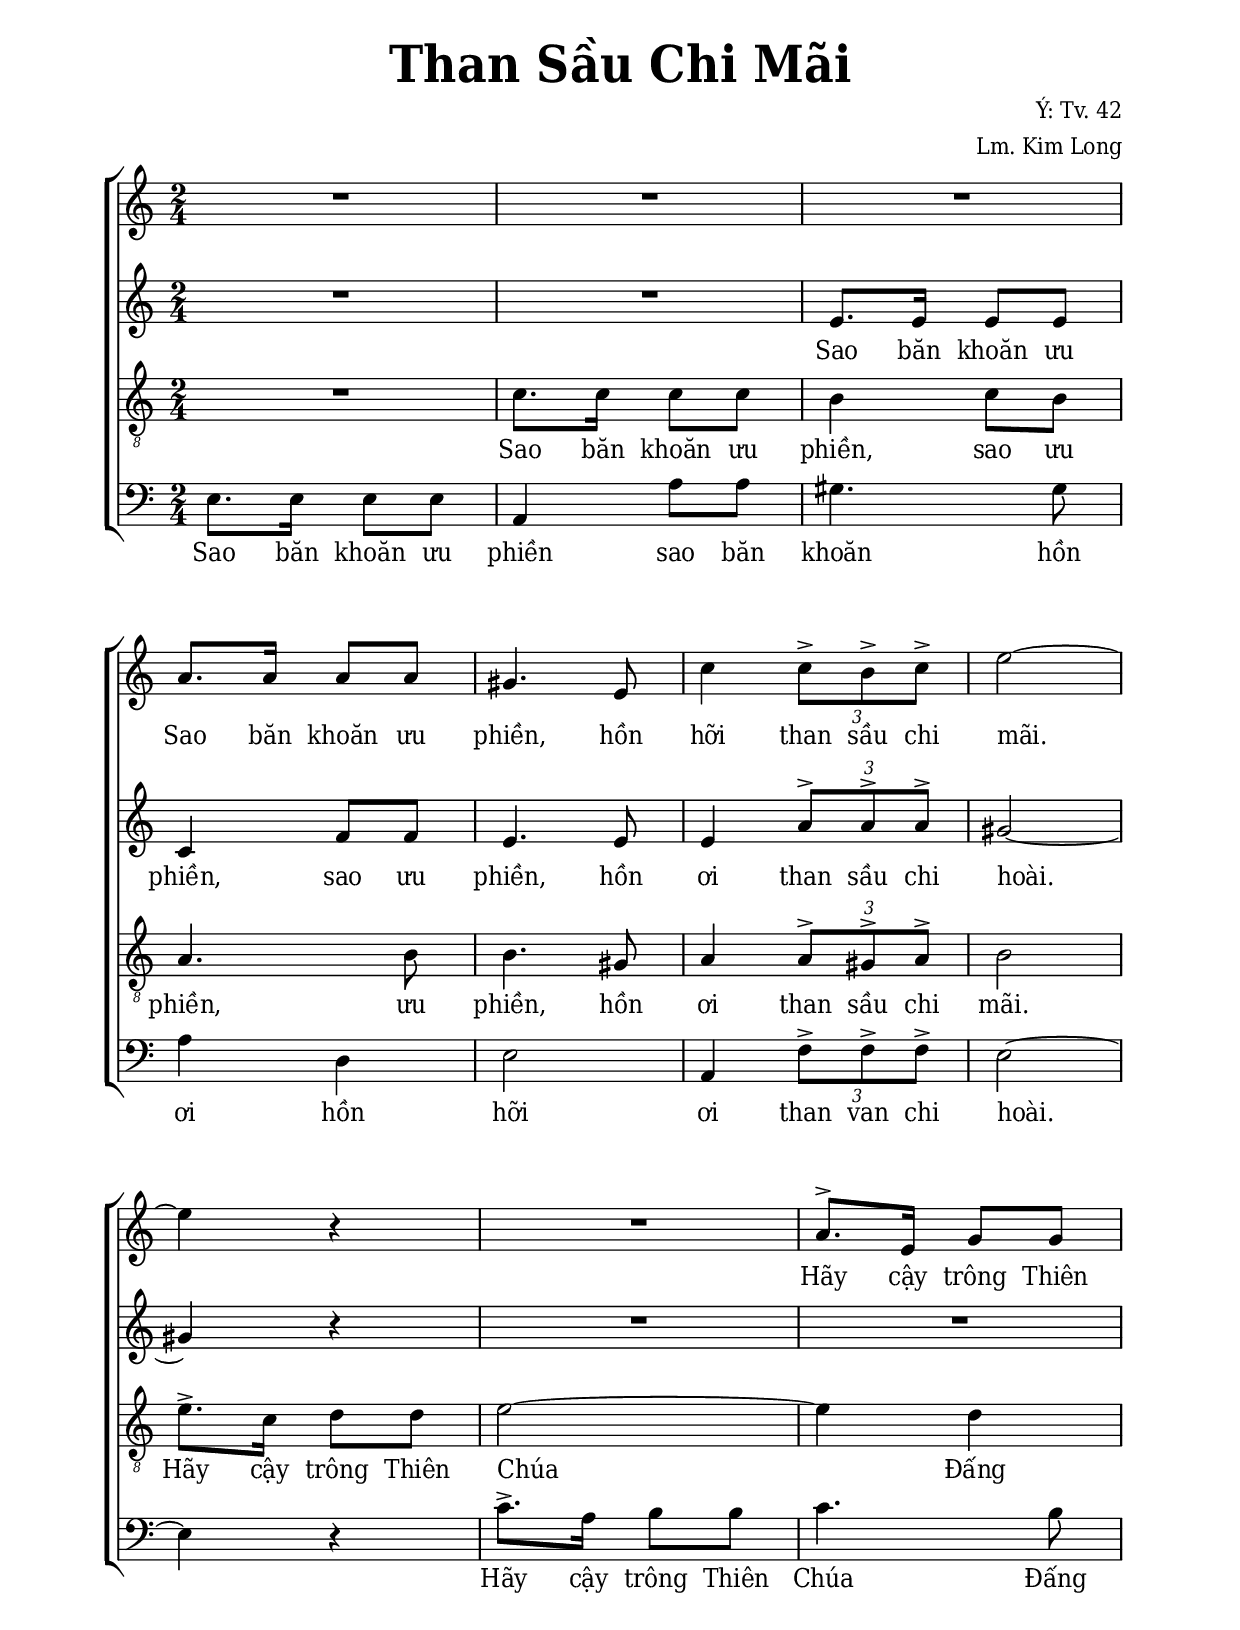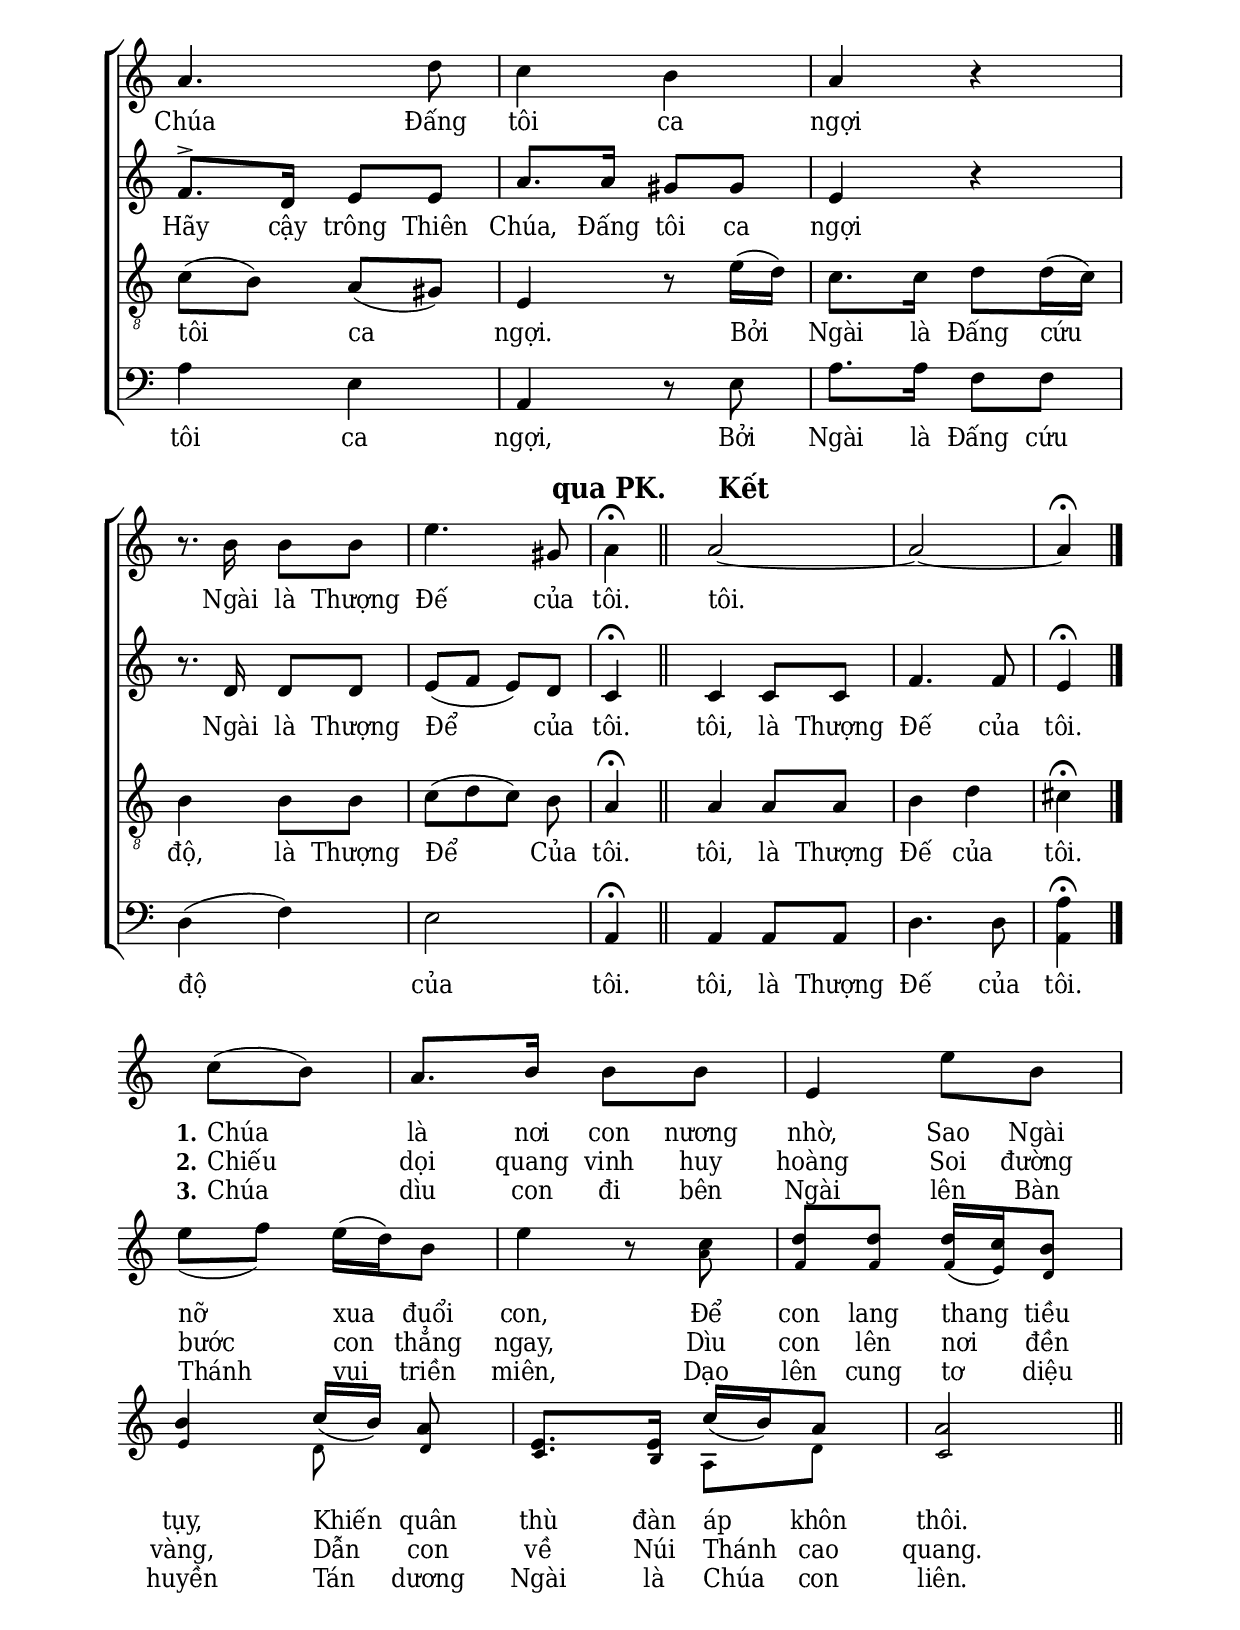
% Cài đặt chung
\version "2.22.1"
\include "english.ly"

\header {
  title = \markup { \fontsize #3 "Than Sầu Chi Mãi" }
  composer = "Ý: Tv. 42"
  arranger = "Lm. Kim Long"
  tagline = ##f
}

% Nhạc điệp khúc
nhacDiepKhucSop = \relative c'' {
  R2*3
  a8. a16 a8 a |
  gs4. e8 |
  c'4 \tuplet 3/2 { c8 ^> b ^> c ^> } |
  e2 ~ |
  e4 r |
  R2
  a,8. ^> e16 g8 g |
  a4. d8 |
  c4 b |
  a r |
  r8. b16 b8 b |
  e4. gs,8 |
  \once \stemDown a4 \fermata
  <> \tweak extra-offset #'(-15 . 0.5)
  ^\markup { \fontsize #2 \bold "qua PK." }

  \bar "||"
  
  <> \tweak extra-offset #'(1 . -1.5)
  ^\markup { \fontsize #2 \bold "Kết" }
  \once \override NoteColumn.X-offset = 3 <>
  a2 ~ |
  a2 ~ |
  a4 \fermata \bar "|."
}

nhacDiepKhucAlto = \relative c' {
  R2*2
  e8. e16 e8 e |
  c4 f8 f |
  e4. e8 |
  e4 \tuplet 3/2 { a8 ^> a ^> a ^> } |
  gs2 ~ |
  gs4 r |
  R2*2
  f8. ^> d16 e8 e |
  a8. a16 gs8 gs |
  e4 r |
  r8. d16 d8 d |
  e8 (f e) d |
  c4 \fermata
  
  \once \override NoteColumn.X-offset = 3 <>
  c4 c8 c |
  f4. f8 |
  e4 \fermata
}

nhacDiepKhucTenor = \relative c' {
  R2
  c8. c16 c8 c |
  b4 c8 b |
  a4. b8 |
  b4. gs8 |
  a4 \tuplet 3/2 { a8 ^> gs ^> a ^> } |
  b2 |
  e8. ^> c16 d8 d |
  e2 ~ |
  e4 d |
  c8 (b) a (gs) |
  e4 r8 e'16 (d) |
  c8. c16 d8 d16 (c) |
  b4 b8 b |
  c8 ([d c]) b |
  \partial 4 a4 \fermata
  
  \once \override NoteColumn.X-offset = 3 <>
  a4 a8 a |
  b4 d |
  cs4 \fermata
}

nhacDiepKhucBas = \relative c {
  e8. e16 e8 e |
  a,4 a'8 a |
  gs4. gs8 |
  a4 d, |
  e2 |
  a,4 \tuplet 3/2 { f'8 ^> f ^> f ^> } |
  e2 ~ |
  e4 r |
  c'8. ^> a16 b8 b |
  c4. b8 |
  a4 e |
  a, r8 e' |
  a8. a16 f8 f |
  d4 (f) |
  e2 |
  a,4 \fermata
  
  \once \override NoteColumn.X-offset = 3 <>
  a4 a8 a |
  d4. d8 |
  <a' a,>4 \fermata
}

nhacPhienKhucSop = \relative c'' {
  \stemNeutral
  \partial 4 c8 (b) |
  a8. b16 b8 b |
  e,4 e'8 b |
  e _(f) e16 (d) b8 |
  e4 r8 c |
  d d d16 (c) b8 |
  b4 c16 _(b) a8 |
  e8. e16 c' _([b) a8] |
  a2 \bar "||"
}

nhacPhienKhucBas = \relative c'' {
  \skip 4
  \repeat unfold 3 { \skip 2 }
  \skip 4 r8 a |
  f f f16 (e) d8 |
  e4 d8 d |
  c8. b16 a8 d |
  c2
}

% Lời
loiDiepKhucSop = \lyricmode {
  Sao băn khoăn ưu phiền,
  hồn hỡi than sầu chi mãi.
  Hãy cậy trông Thiên Chúa Đấng tôi ca ngợi
  Ngài là Thượng Đế của tôi.
  
  tôi.
}

loiDiepKhucAlto = \lyricmode {
  Sao băn khoăn ưu phiền,
  sao ưu phiền,
  hồn ơi than sầu chi hoài.
  Hãy cậy trông Thiên Chúa,
  Đấng tôi ca ngợi
  Ngài là Thượng Để của tôi.
  
  tôi,
  là Thượng Đế của tôi.
}

loiDiepKhucTenor = \lyricmode {
  Sao băn khoăn ưu phiền,
  sao ưu phiền, ưu phiền,
  hồn ơi than sầu chi mãi.
  Hãy cậy trông Thiên Chúa Đấng tôi ca ngợi.
  Bởi Ngài là Đấng cứu độ,
  là Thượng Để Của tôi.
  
  tôi,
  là Thượng Đế của tôi.
}

loiDiepKhucBas = \lyricmode {
  Sao băn khoăn ưu phiền
  sao băn khoăn hồn ơi
  hồn hỡi ơi than van chi hoài.
  Hãy cậy trông Thiên Chúa Đấng tôi ca ngợi,
  Bởi Ngài là Đấng cứu độ của tôi.
  
  tôi,
  là Thượng Đế của tôi.
}

loiPhienKhucSopMot = \lyricmode {
  \set stanza = #"1."
  Chúa là nơi con nương nhờ,
  Sao Ngài nỡ xua đuổi con,
  Để con lang thang tiều tụy,
  Khiến quân thù đàn áp khôn thôi.
}

loiPhienKhucSopHai = \lyricmode {
  \set stanza = #"2."
  Chiếu dọi quang vinh huy hoàng
  Soi đường bước con thẳng ngay,
  Dìu con lên nơi đền vàng,
  Dẫn con về Núi Thánh cao quang.
}

loiPhienKhucSopBa = \lyricmode {
  \set stanza = #"3."
  Chúa dìu con đi bên Ngài
  lên Bàn Thánh vui triền miên,
  Dạo lên cung tơ diệu huyền
  Tán dương Ngài là Chúa con liên.
}

% Dàn trang
\paper {
  #(set-paper-size "a4")
  top-margin = 15\mm
  bottom-margin = 15\mm
  left-margin = 20\mm
  right-margin = 20\mm
  indent = #0
  #(define fonts
    (make-pango-font-tree
      "Deja Vu Serif Condensed"
      "Deja Vu Serif Condensed"
      "Deja Vu Serif Condensed"
      (/ 20 20)))
  page-count = #2
  print-page-number = #f
  system-system-spacing = #'((basic-distance . 15))
  %score-system-spacing = #'((basic-distance . 15))
}

TongNhip = {
  \key c \major \time 2/4
  \set Timing.beamExceptions = #'()
  \set Timing.baseMoment = #(ly:make-moment 1/4)
}

% Đổi kích thước nốt cho bè phụ
notBePhu =
#(define-music-function (font-size music) (number? ly:music?)
   (for-some-music
     (lambda (m)
       (if (music-is-of-type? m 'rhythmic-event)
           (begin
             (set! (ly:music-property m 'tweaks)
                   (cons `(font-size . ,font-size)
                         (ly:music-property m 'tweaks)))
             #t)
           #f))
     music)
   music)

\score {
  \new ChoirStaff <<
    \new Staff <<
      \new Voice = "beSop" { \clef treble \TongNhip \nhacDiepKhucSop }
      \new Lyrics \lyricsto beSop \loiDiepKhucSop
    >>
    \new Staff <<
      \new Voice = "beAlto" { \clef treble \TongNhip \nhacDiepKhucAlto }
      \new Lyrics \lyricsto beAlto \loiDiepKhucAlto
    >>
    \new Staff <<
      \new Voice = "beTenor" { \clef "violin_8" \TongNhip \nhacDiepKhucTenor }
      \new Lyrics \lyricsto beTenor \loiDiepKhucTenor
    >>
    \new Staff <<
      \new Voice = "beBass" { \clef bass \TongNhip \nhacDiepKhucBas }
      \new Lyrics \lyricsto beBass \loiDiepKhucBas
    >>
  >>
  \layout {
    \override Lyrics.LyricSpace.minimum-distance = #1.5
    \override Score.BarNumber.break-visibility = ##(#f #f #f)
  } 
}

\score {
  \new ChoirStaff <<
    \new Staff = diepKhuc \with {
        \consists "Merge_rests_engraver"
        printPartCombineTexts = ##f
      }
      <<
     \new Voice = "beSop" { \TongNhip \partCombine 
          \nhacPhienKhucSop
          \notBePhu -2 { \nhacPhienKhucBas } }
        \new NullVoice = nhacThamChieuPhienKhucSop \nhacPhienKhucSop
        \new Lyrics \with {
          \override VerticalAxisGroup.
            nonstaff-relatedstaff-spacing.padding = #1.5
        }
        \lyricsto nhacThamChieuPhienKhucSop \loiPhienKhucSopMot
        \new Lyrics \lyricsto nhacThamChieuPhienKhucSop \loiPhienKhucSopHai
        \new Lyrics \lyricsto nhacThamChieuPhienKhucSop \loiPhienKhucSopBa
      >>
  >>
  \layout {
    \override Staff.TimeSignature.transparent = ##t
    \override Lyrics.LyricSpace.minimum-distance = #1.5
    \override Score.BarNumber.break-visibility = ##(#f #f #f)
  }
}
